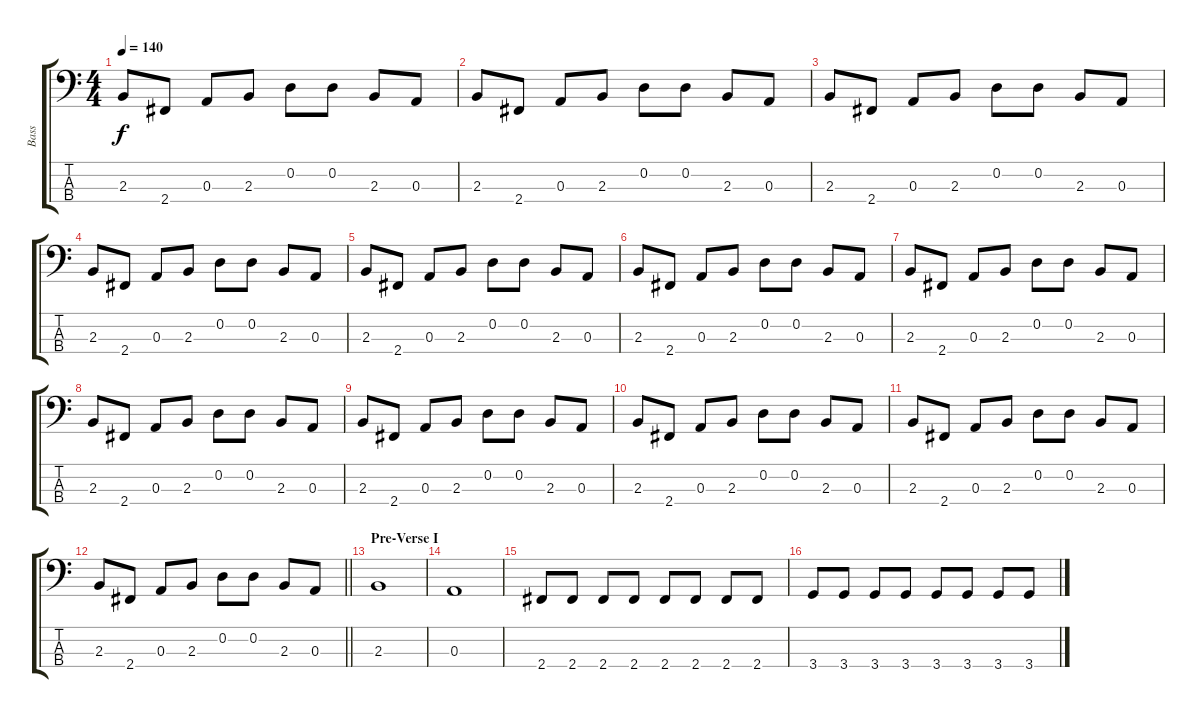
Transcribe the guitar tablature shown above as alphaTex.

\track ("Bass" "Bass") {instrument electricbasspick}
\staff {score tabs}
\tuning (G2 D2 A1 E1) {hide}
\ts (4 4)
\tempo 140
\clef f4
\ks c
2.3.8{dy f} 2.4.8 0.3.8 2.3.8 0.2.8 0.2.8 2.3.8 0.3.8 |
2.3.8 2.4.8 0.3.8 2.3.8 0.2.8 0.2.8 2.3.8 0.3.8 |
2.3.8 2.4.8 0.3.8 2.3.8 0.2.8 0.2.8 2.3.8 0.3.8 |
2.3.8 2.4.8 0.3.8 2.3.8 0.2.8 0.2.8 2.3.8 0.3.8 |
2.3.8 2.4.8 0.3.8 2.3.8 0.2.8 0.2.8 2.3.8 0.3.8 |
2.3.8 2.4.8 0.3.8 2.3.8 0.2.8 0.2.8 2.3.8 0.3.8 |
2.3.8 2.4.8 0.3.8 2.3.8 0.2.8 0.2.8 2.3.8 0.3.8 |
2.3.8 2.4.8 0.3.8 2.3.8 0.2.8 0.2.8 2.3.8 0.3.8 |
2.3.8 2.4.8 0.3.8 2.3.8 0.2.8 0.2.8 2.3.8 0.3.8 |
2.3.8 2.4.8 0.3.8 2.3.8 0.2.8 0.2.8 2.3.8 0.3.8 |
2.3.8 2.4.8 0.3.8 2.3.8 0.2.8 0.2.8 2.3.8 0.3.8 |
\barLineRight lightlight
2.3.8 2.4.8 0.3.8 2.3.8 0.2.8 0.2.8 2.3.8 0.3.8 |
\section ("" "Pre-Verse I")
2.3.1 |
0.3.1 |
2.4.8 2.4.8 2.4.8 2.4.8 2.4.8 2.4.8 2.4.8 2.4.8 |
3.4.8 3.4.8 3.4.8 3.4.8 3.4.8 3.4.8 3.4.8 3.4.8
